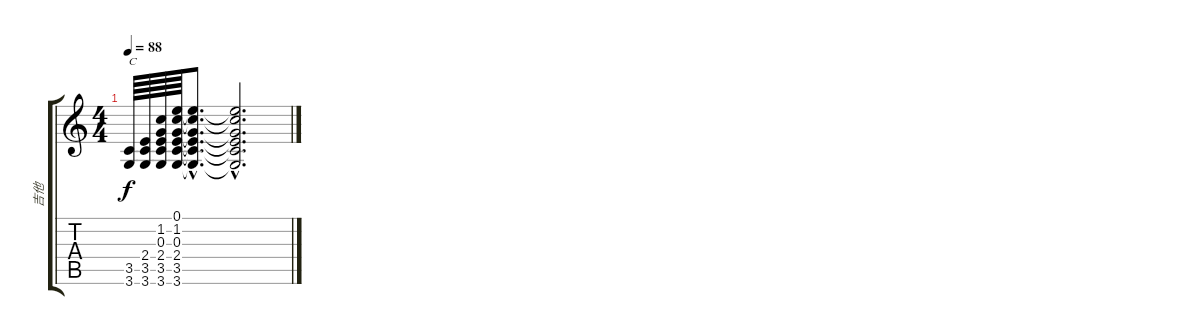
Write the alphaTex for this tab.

\track ("吉他" "吉他") {instrument acousticguitarsteel}
\staff {score tabs}
\tuning (E4 B3 G3 D3 A2 E2) {hide}
\ts (4 4)
\tempo 88
\clef g2
\ks c
(3.5 3.6).64{txt "C" dy f} (2.4 3.5 3.6).64 (1.2 0.3 2.4 3.5 3.6).64 (0.1 1.2 0.3 2.4 3.5 3.6).64 (0.1{hac t} 1.2{hac t} 0.3{hac t} 2.4{hac t} 3.5{hac t} 3.6{hac t}).8{d} (0.1{hac t} 1.2{hac t} 0.3{hac t} 2.4{hac t} 3.5{hac t} 3.6{hac t}).2{d}
